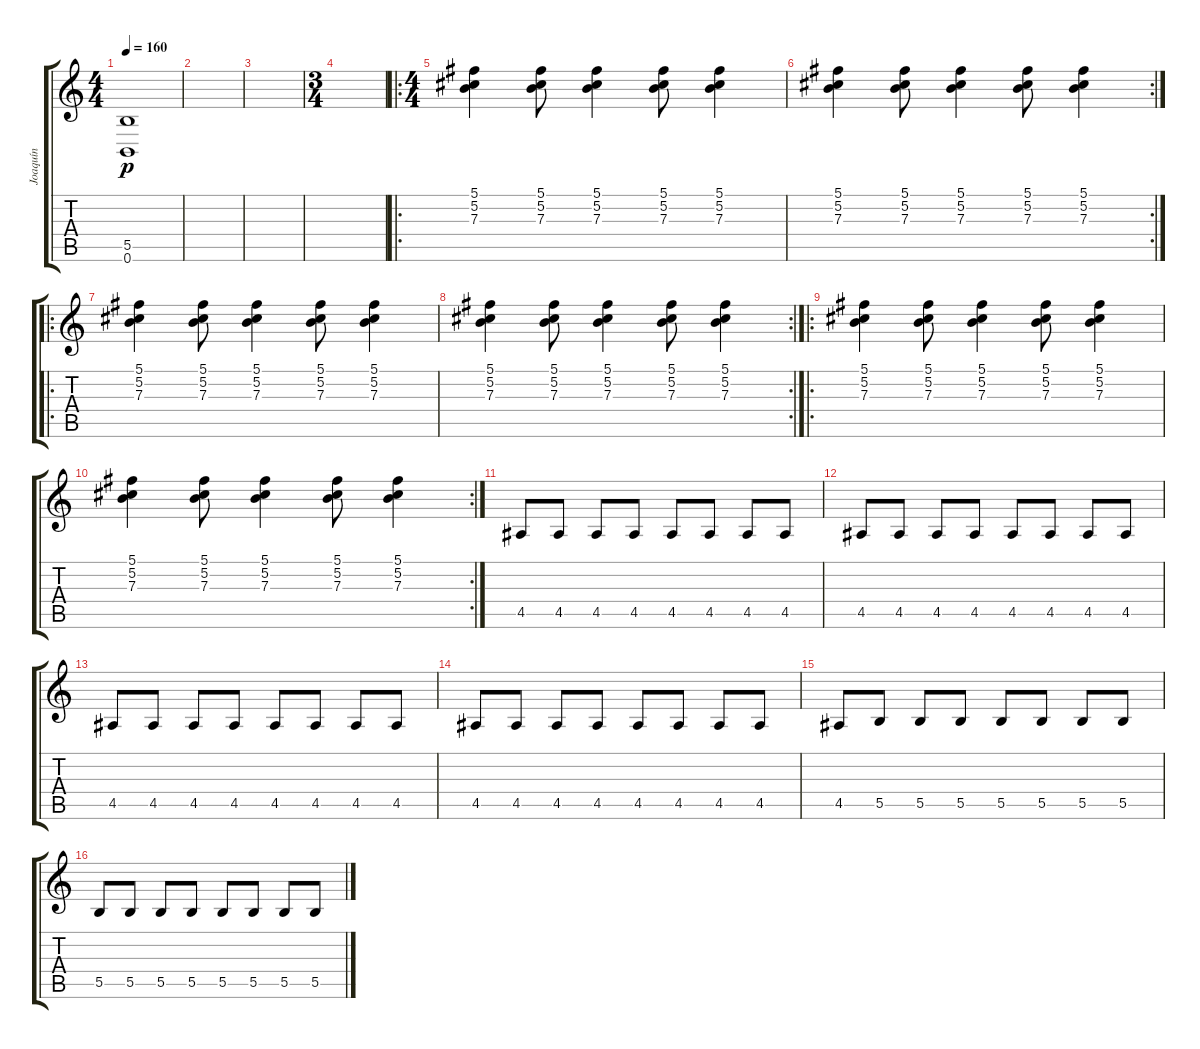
\track ("Joaquín" "Joaquín") {instrument acousticguitarnylon}
\staff {score tabs}
\tuning (Db4 Ab3 E3 B2 Gb2 B1) {hide}
\ts (4 4)
\tempo 160
\clef g2
\ks c
(5.5 0.6).1{dy p} |
|
|
\ts (3 4)
|
\ro
\ts (4 4)
(5.1 5.2 7.3).4 (5.1 5.2 7.3).8 (5.1 5.2 7.3).4 (5.1 5.2 7.3).8 (5.1 5.2 7.3).4 |
\rc 2
(5.1 5.2 7.3).4 (5.1 5.2 7.3).8 (5.1 5.2 7.3).4 (5.1 5.2 7.3).8 (5.1 5.2 7.3).4 |
\ro
(5.1 5.2 7.3).4 (5.1 5.2 7.3).8 (5.1 5.2 7.3).4 (5.1 5.2 7.3).8 (5.1 5.2 7.3).4 |
\rc 2
(5.1 5.2 7.3).4 (5.1 5.2 7.3).8 (5.1 5.2 7.3).4 (5.1 5.2 7.3).8 (5.1 5.2 7.3).4 |
\ro
(5.1 5.2 7.3).4 (5.1 5.2 7.3).8 (5.1 5.2 7.3).4 (5.1 5.2 7.3).8 (5.1 5.2 7.3).4 |
\rc 2
(5.1 5.2 7.3).4 (5.1 5.2 7.3).8 (5.1 5.2 7.3).4 (5.1 5.2 7.3).8 (5.1 5.2 7.3).4 |
4.5.8 4.5.8 4.5.8 4.5.8 4.5.8 4.5.8 4.5.8 4.5.8 |
4.5.8 4.5.8 4.5.8 4.5.8 4.5.8 4.5.8 4.5.8 4.5.8 |
4.5.8 4.5.8 4.5.8 4.5.8 4.5.8 4.5.8 4.5.8 4.5.8 |
4.5.8 4.5.8 4.5.8 4.5.8 4.5.8 4.5.8 4.5.8 4.5.8 |
4.5.8 5.5.8 5.5.8 5.5.8 5.5.8 5.5.8 5.5.8 5.5.8 |
5.5.8 5.5.8 5.5.8 5.5.8 5.5.8 5.5.8 5.5.8 5.5.8
